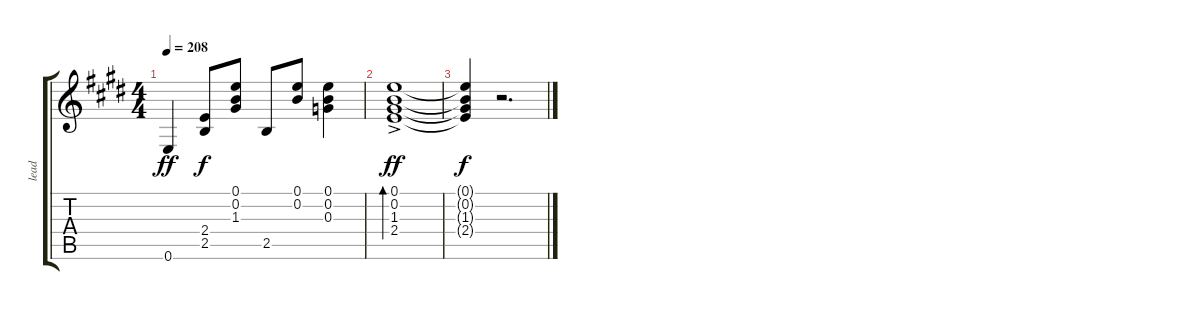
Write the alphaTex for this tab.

\track ("lead" "lead") {instrument electricguitarmuted}
\staff {score tabs}
\tuning (E4 B3 G3 D3 A2 E2) {hide}
\ts (4 4)
\tempo 208
\clef g2
\ks e
0.6.4{dy ff} (2.4 2.5).8{dy f} (0.1 0.2 1.3).8 2.5.8 (0.1 0.2).8 (0.1 0.2 0.3).4 |
(0.1{ac} 0.2{ac} 1.3{ac} 2.4{ac}).1{bd 240 dy ff} |
(0.1{t} 0.2{t} 1.3{t} 2.4{t}).4{dy f} r.2{d}
